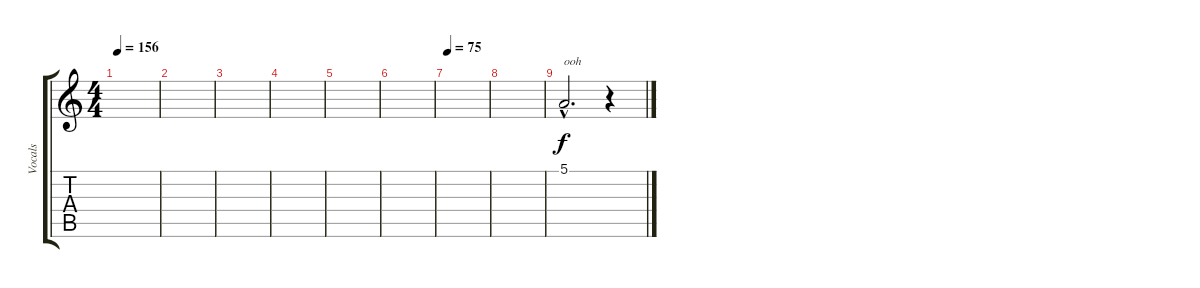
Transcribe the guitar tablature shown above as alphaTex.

\track ("Vocals" "Vocals") {instrument cello}
\staff {score tabs}
\tuning (E4 B3 G3 D3 A2 E2) {hide}
\ts (4 4)
\tempo 156
\clef g2
\ks c
|
|
|
|
|
|
\tempo 75
|
|
5.1{hac}.2{d txt "ooh"} r.4
